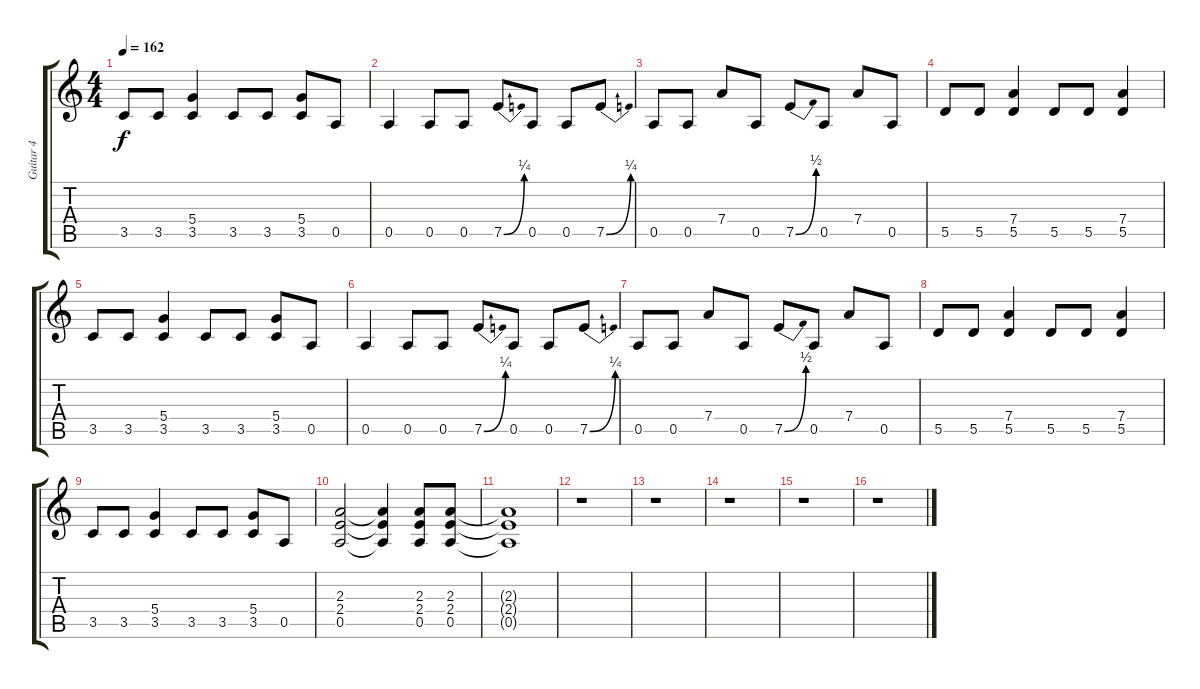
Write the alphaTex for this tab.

\track ("Guitar 4" "Guitar 4") {instrument overdrivenguitar}
\staff {score tabs}
\tuning (E4 B3 G3 D3 A2 E2) {hide}
\ts (4 4)
\tempo 162
\clef g2
\ks c
3.5.8{dy f} 3.5.8 (5.4 3.5).4 3.5.8 3.5.8 (5.4 3.5).8 0.5.8 |
0.5.4 0.5.8 0.5.8 7.5{be (bend 0 0 60 1)}.8 0.5.8 0.5.8 7.5{be (bend 0 0 60 1)}.8 |
0.5.8 0.5.8 7.4.8 0.5.8 7.5{be (bend 0 0 60 2)}.8 0.5.8 7.4.8 0.5.8 |
5.5.8 5.5.8 (7.4 5.5).4 5.5.8 5.5.8 (7.4 5.5).4 |
3.5.8 3.5.8 (5.4 3.5).4 3.5.8 3.5.8 (5.4 3.5).8 0.5.8 |
0.5.4 0.5.8 0.5.8 7.5{be (bend 0 0 60 1)}.8 0.5.8 0.5.8 7.5{be (bend 0 0 60 1)}.8 |
0.5.8 0.5.8 7.4.8 0.5.8 7.5{be (bend 0 0 60 2)}.8 0.5.8 7.4.8 0.5.8 |
5.5.8 5.5.8 (7.4 5.5).4 5.5.8 5.5.8 (7.4 5.5).4 |
3.5.8 3.5.8 (5.4 3.5).4 3.5.8 3.5.8 (5.4 3.5).8 0.5.8 |
(2.3 2.4 0.5).2 (2.3{t} 2.4{t} 0.5{t}).4 (2.3 2.4 0.5).8 (2.3 2.4 0.5).8 |
(2.3{t} 2.4{t} 0.5{t}).1 |
r.1 |
r.1 |
r.1 |
r.1 |
r.1
